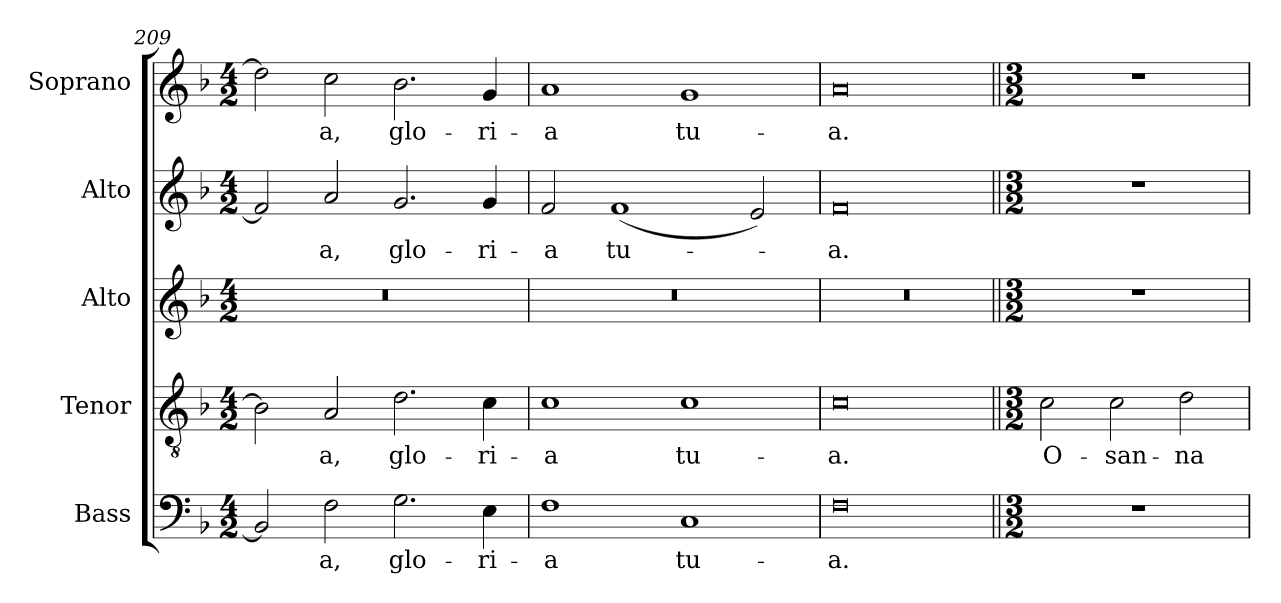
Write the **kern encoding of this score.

**kern	**text	**kern	**text	**kern	**kern	**text	**kern	**text
*part5	*part5	*part4	*part4	*part3	*part2	*part2	*part1	*part1
*staff5	*staff5	*staff4	*staff4	*staff3	*staff2	*staff2	*staff1	*staff1
*I"Bass	*	*I"Tenor	*	*I"Alto	*I"Alto	*	*I"Soprano	*
*I'B.	*	*I'T.	*	*I'A.	*I'A.	*	*I'S.	*
*clefF4	*	*clefGv2	*	*clefG2	*clefG2	*	*clefG2	*
*	*	*ITrd7c12	*	*	*	*	*	*
*k[b-]	*	*k[b-]	*	*k[b-]	*k[b-]	*	*k[b-]	*
*F:	*	*F:	*	*F:	*F:	*	*F:	*
*M4/2	*	*M4/2	*	*M4/2	*M4/2	*	*M4/2	*
=209	=209	=209	=209	=209	=209	=209	=209	=209
!	!	!	!	!LO:N:vis=1	!	!	!	!
2BB-i/]	.	2BB-i\]	.	0r	2fi/]	.	2ddi\]	.
!	!LO:LY:b:color=#000000	!	!	!	!	!	!	!
!	!	!	!LO:LY:b:color=#000000	!	!	!	!	!
!	!	!	!	!	!	!LO:LY:b:color=#000000	!	!
!	!	!	!	!	!	!	!	!LO:LY:b:color=#000000
2Fi\	-a,	2AAi/	-a,	.	2ai/	-a,	2cci\	-a,
!	!LO:LY:b:color=#000000	!	!	!	!	!	!	!
!	!	!	!LO:LY:b:color=#000000	!	!	!	!	!
!	!	!	!	!	!	!LO:LY:b:color=#000000	!	!
!	!	!	!	!	!	!	!	!LO:LY:b:color=#000000
2.Gi\	glo-	2.Di\	glo-	.	2.gi/	glo-	2.b-i\	glo-
!	!LO:LY:b:color=#000000	!	!	!	!	!	!	!
!	!	!	!LO:LY:b:color=#000000	!	!	!	!	!
!	!	!	!	!	!	!LO:LY:b:color=#000000	!	!
!	!	!	!	!	!	!	!	!LO:LY:b:color=#000000
4Ei\	-ri-	4Ci\	-ri-	.	4gi/	-ri-	4gi/	-ri-
=210	=210	=210	=210	=210	=210	=210	=210	=210
!	!LO:LY:b:color=#000000	!	!	!	!	!	!	!
!	!	!	!LO:LY:b:color=#000000	!LO:N:vis=1	!	!	!	!
!	!	!	!	!	!	!LO:LY:b:color=#000000	!	!
!	!	!	!	!	!	!	!	!LO:LY:b:color=#000000
1Fi	-a	1Ci	-a	0r	2fi/	-a	1ai	-a
!	!	!	!	!	!	!LO:LY:b:color=#000000	!	!
.	.	.	.	.	(1fi	tu-	.	.
!	!LO:LY:b:color=#000000	!	!	!	!	!	!	!
!	!	!	!LO:LY:b:color=#000000	!	!	!	!	!
!	!	!	!	!	!	!	!	!LO:LY:b:color=#000000
1Ci	tu-	1Ci	tu-	.	.	.	1gi	tu-
.	.	.	.	.	2ei/)	.	.	.
=211	=211	=211	=211	=211	=211	=211	=211	=211
!	!LO:LY:b:color=#000000	!	!	!	!	!	!	!
!	!	!	!LO:LY:b:color=#000000	!LO:N:vis=1	!	!	!	!
!	!	!	!	!	!	!LO:LY:b:color=#000000	!	!
!	!	!	!	!	!	!	!	!LO:LY:b:color=#000000
0Fi	-a.	0Ci	-a.	0r	0fi	-a.	0ai	-a.
!!LO:PB:g=z
=212||	=212||	=212||	=212||	=212||	=212||	=212||	=212||	=212||
*M3/2	*	*M3/2	*	*M3/2	*M3/2	*	*M3/2	*
!LO:N:vis=1	!	!	!	!	!	!	!	!
*	*	*	*	*	*	*	*MM256	*
!	!	!	!LO:LY:b:color=#000000	!LO:N:vis=1	!LO:N:vis=1	!	!LO:N:vis=1	!
1.r	.	2Ci\	O-	1.r	1.r	.	1.r	.
!	!	!	!LO:LY:b:color=#000000	!	!	!	!	!
.	.	2Ci\	-san-	.	.	.	.	.
!	!	!	!LO:LY:b:color=#000000	!	!	!	!	!
.	.	2Di\	-na	.	.	.	.	.
=	=	=	=	=	=	=	=	=
*-	*-	*-	*-	*-	*-	*-	*-	*-
